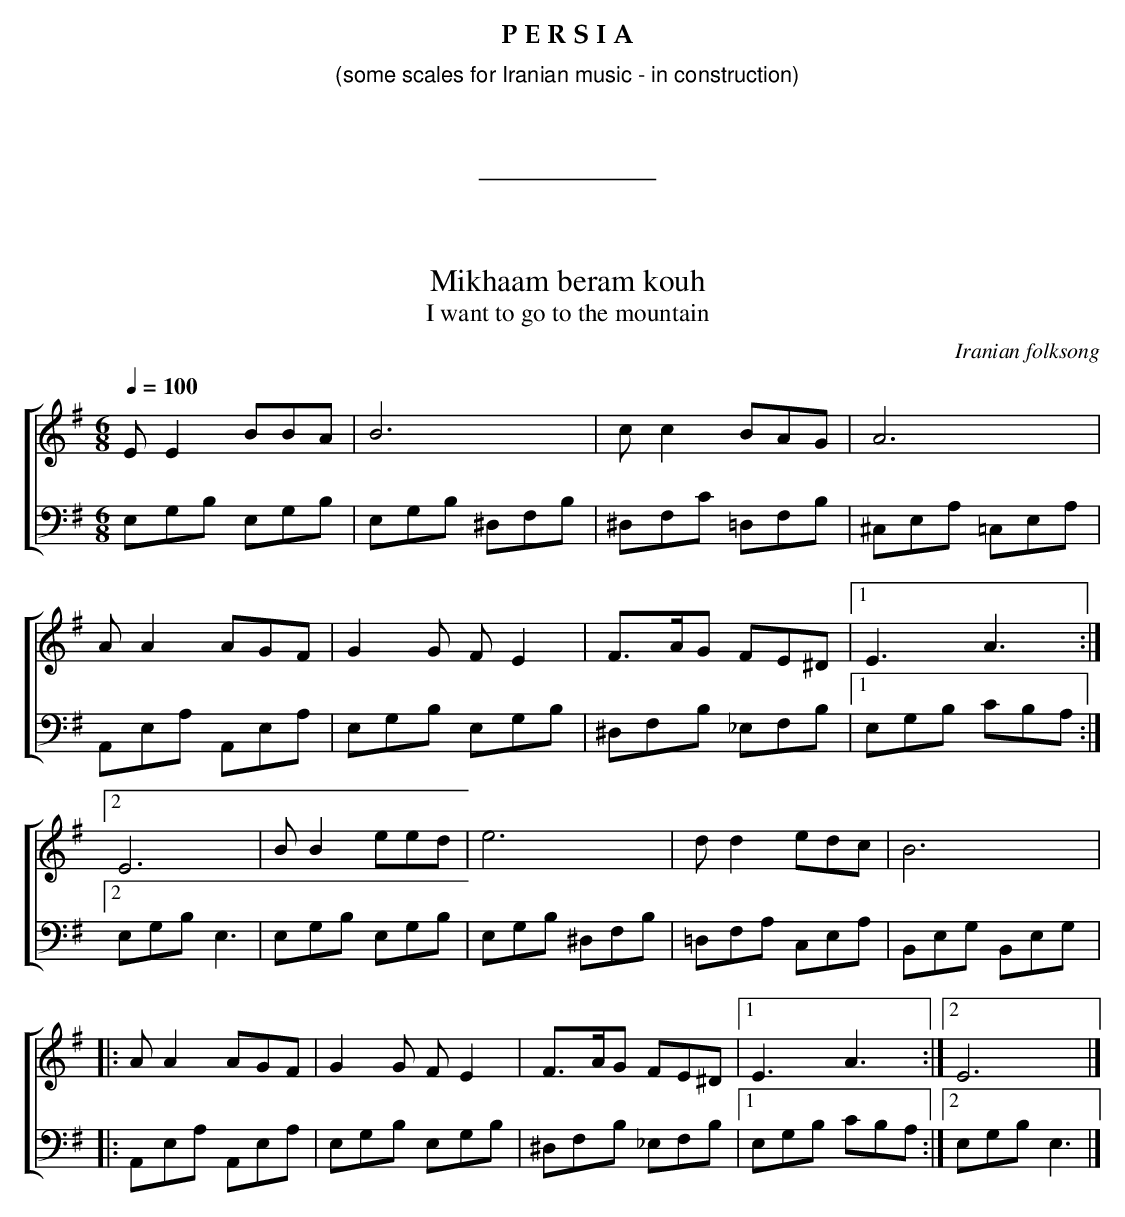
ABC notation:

X:1
T:Mikhaam beram kouh
T:I want to go to the mountain
C:Iranian folksong
L:1/8
M:6/8
Q:1/4=100
K:Em
K:G
V:1
%%staves [1 | 2]
EE2 BBA | B6 | cc2 BAG | A6 |
AA2 AGF | G2 G F E2 | F>AG FE^D |1 E3A3 :|2
E6 | BB2 eed | e6 | dd2 edc |B6 |:
AA2 AGF | G2 G F E2 | F>AG FE^D |1 E3A3 :|2 E6 |]
V:2
E,G,B, E,G,B, | E,G,B, ^D,F,B, | ^D,F,C =D,F,B, | ^C,E,A, =C,E,A, |
A,,E,A, A,,E,A, | E,G,B, E,G,B, | ^D,F,B, _E,F,B, |1 E,G,B, CB,A, :|2
E,G,B, E,3 | E,G,B, E,G,B, | E,G,B, ^D,F,B, | =D,F,A, C,E,A, | B,,E,G, B,,E,G, |:
A,,E,A, A,,E,A, | E,G,B, E,G,B, | ^D,F,B, _E,F,B, |1 E,G,B, CB,A, :|2 E,G,B, E,3 |]
